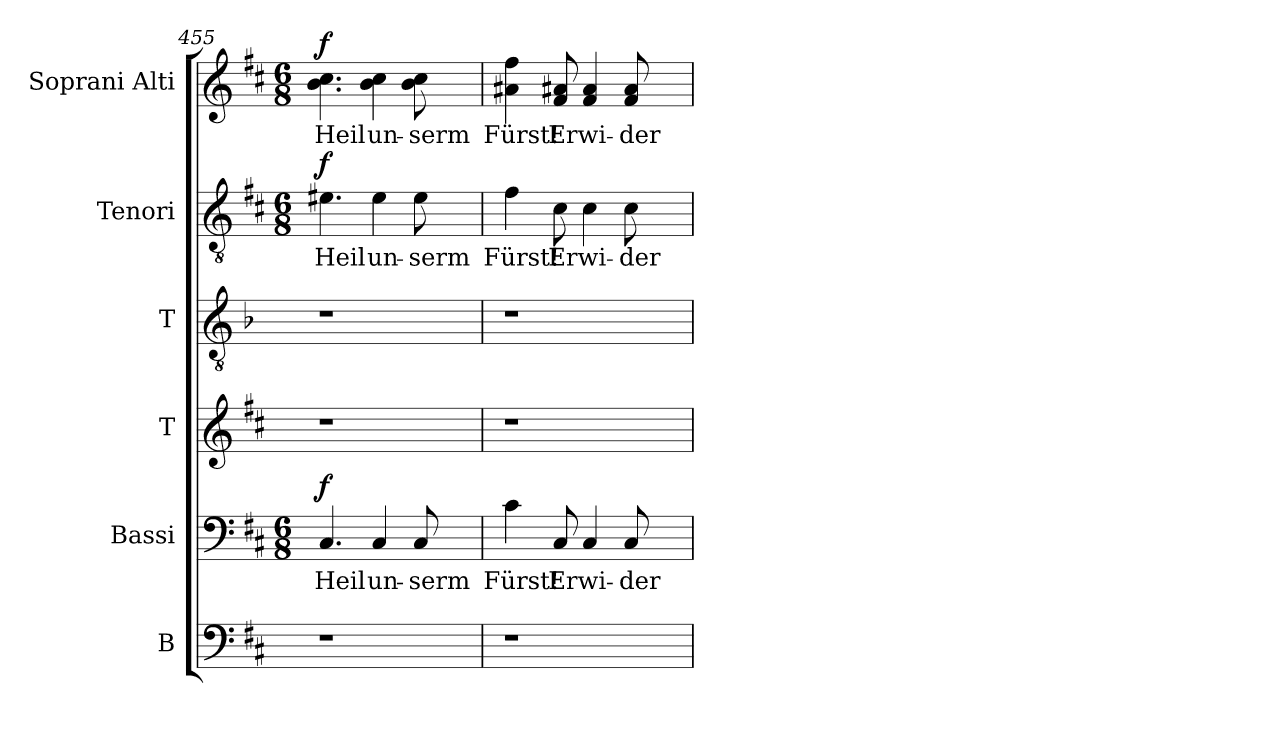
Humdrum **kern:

**kern	**kern	**text	**dynam	**kern	**kern	**kern	**text	**dynam	**kern	**text	**dynam
*part6	*part5	*part5	*part5	*part4	*part3	*part2	*part2	*part2	*part1	*part1	*part1
*staff6	*staff5	*staff5	*staff5	*staff4	*staff3	*staff2	*staff2	*staff2	*staff1	*staff1	*staff1
*I"B	*I"Bassi	*	*	*I"T	*I"T	*I"Tenori	*	*	*I"Soprani  Alti	*	*
*I'B	*I'B	*	*	*I'T	*I'T	*I'T	*	*	*I'S  A	*	*
*clefF4	*clefF4	*	*	*clefG2	*clefGv2	*clefGv2	*	*	*clefG2	*	*
*k[f#c#]	*k[f#c#]	*	*	*k[f#c#]	*k[b-]	*k[f#c#]	*	*	*k[f#c#]	*	*
*D:	*D:	*	*	*D:	*F:	*D:	*	*	*D:	*	*
*	*M6/8	*	*	*	*	*M6/8	*	*	*M6/8	*	*
=455	=455	=455	=455	=455	=455	=455	=455	=455	=455	=455	=455
!	!	!LO:LY:b:cj	!LO:DY:a	!	!	!	!LO:LY:b:cj	!LO:DY:a	!	!LO:LY:b:cj	!LO:DY:a
1r	4.C#/	Heil	f	1r	1r	4.e#X\	Heil	f	4.b\ 4.cc#\	Heil	f
!	!	!LO:LY:b	!	!	!	!	!LO:LY:b	!	!	!LO:LY:b	!
.	4C#/	un-	.	.	.	4e#\	un-	.	4b\ 4cc#\	un-	.
!	!	!LO:LY:b:rj	!	!	!	!	!LO:LY:b:rj	!	!	!LO:LY:b:cj	!
.	8C#/	-serm	.	.	.	8e#\	-serm	.	8b\ 8cc#\	-serm	.
.	4ryy	.	.	.	.	4ryy	.	.	4ryy	.	.
=456	=456	=456	=456	=456	=456	=456	=456	=456	=456	=456	=456
!	!	!LO:LY:b:cj	!	!	!	!	!LO:LY:b:cj	!	!	!LO:LY:b:cj	!
1r	4c#\	Fürst!	.	1r	1r	4f#\	Fürst!	.	4ff#\ 4a#X\	Fürst!	.
!	!	!LO:LY:b:cj	!	!	!	!	!LO:LY:b:cj	!	!	!LO:LY:b:cj	!
.	8C#/	Er	.	.	.	8c#\	Er	.	8a#X/ 8f#/	Er	.
!	!	!LO:LY:b:cj	!	!	!	!	!LO:LY:b:cj	!	!	!LO:LY:b:cj	!
.	4C#/	wi-	.	.	.	4c#\	wi-	.	4a#/ 4f#/	wi-	.
!	!	!LO:LY:b:cj	!	!	!	!	!LO:LY:b:cj	!	!	!LO:LY:b:cj	!
.	8C#/	-der-	.	.	.	8c#\	-der-	.	8a#/ 8f#/	-der-	.
.	4ryy	.	.	.	.	4ryy	.	.	4ryy	.	.
=	=	=	=	=	=	=	=	=	=	=	=
*-	*-	*-	*-	*-	*-	*-	*-	*-	*-	*-	*-
